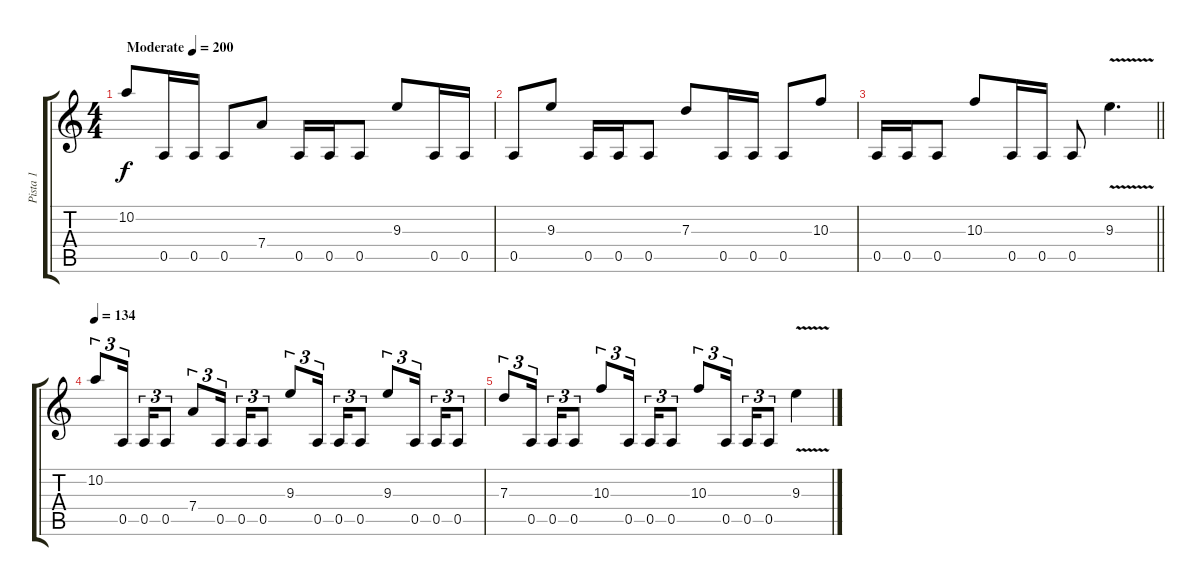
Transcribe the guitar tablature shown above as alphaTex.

\track ("Pista 1" "Pista 1") {instrument acousticguitarsteel}
\staff {score tabs}
\tuning (E4 B3 G3 D3 A2 E2) {hide}
\ts (4 4)
\tempo (200 "Moderate")
\clef g2
\ks c
10.2.8{dy f instrument acousticguitarsteel} 0.5.16 0.5.16 0.5.8 7.4.8 0.5.16 0.5.16 0.5.8 9.3.8 0.5.16 0.5.16 |
0.5.8 9.3.8 0.5.16 0.5.16 0.5.8 7.3.8 0.5.16 0.5.16 0.5.8 10.3.8 |
\barLineRight lightlight
0.5.16 0.5.16 0.5.8 10.3.8 0.5.16 0.5.16 0.5.8 9.3{v}.4{d} |
\tempo 134
10.2.8{tu (3 2)} 0.5.16{tu (3 2) beam splitsecondary} 0.5.16{tu (3 2)} 0.5.8{tu (3 2)} 7.4.8{tu (3 2)} 0.5.16{tu (3 2) beam splitsecondary} 0.5.16{tu (3 2)} 0.5.8{tu (3 2)} 9.3.8{tu (3 2)} 0.5.16{tu (3 2) beam splitsecondary} 0.5.16{tu (3 2)} 0.5.8{tu (3 2)} 9.3.8{tu (3 2)} 0.5.16{tu (3 2) beam splitsecondary} 0.5.16{tu (3 2)} 0.5.8{tu (3 2)} |
7.3.8{tu (3 2)} 0.5.16{tu (3 2) beam splitsecondary} 0.5.16{tu (3 2)} 0.5.8{tu (3 2)} 10.3.8{tu (3 2)} 0.5.16{tu (3 2) beam splitsecondary} 0.5.16{tu (3 2)} 0.5.8{tu (3 2)} 10.3.8{tu (3 2)} 0.5.16{tu (3 2) beam splitsecondary} 0.5.16{tu (3 2)} 0.5.8{tu (3 2)} 9.3{v}.4
